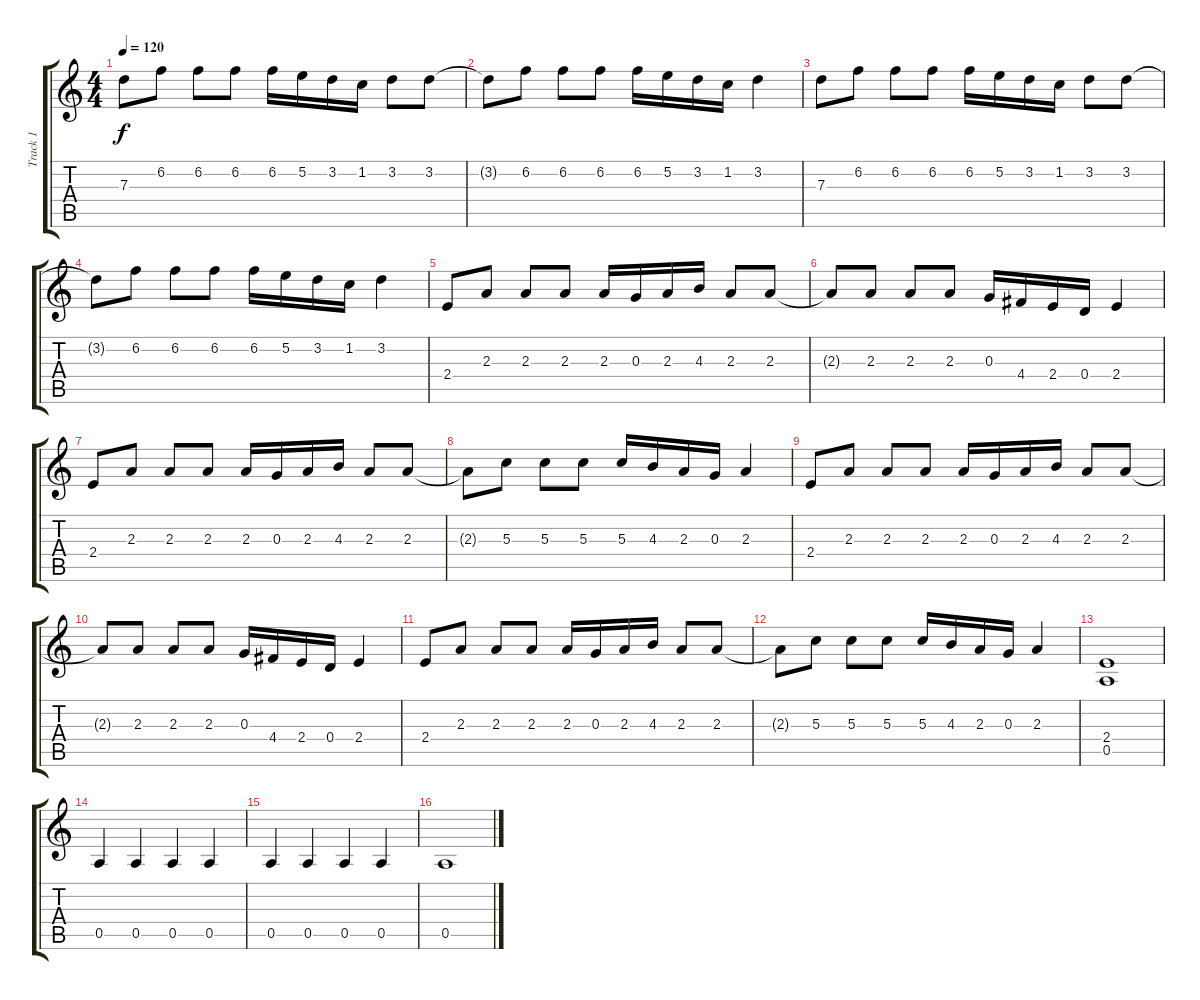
\track ("Track 1" "Track 1") {instrument overdrivenguitar}
\staff {score tabs}
\tuning (E4 B3 G3 D3 A2 E2) {hide}
\ts (4 4)
\tempo 120
\clef g2
\ks c
7.3.8{dy f} 6.2.8 6.2.8 6.2.8 6.2.16 5.2.16 3.2.16 1.2.16 3.2.8 3.2.8 |
3.2{t}.8 6.2.8 6.2.8 6.2.8 6.2.16 5.2.16 3.2.16 1.2.16 3.2.4 |
7.3.8 6.2.8 6.2.8 6.2.8 6.2.16 5.2.16 3.2.16 1.2.16 3.2.8 3.2.8 |
3.2{t}.8 6.2.8 6.2.8 6.2.8 6.2.16 5.2.16 3.2.16 1.2.16 3.2.4 |
2.4.8 2.3.8 2.3.8 2.3.8 2.3.16 0.3.16 2.3.16 4.3.16 2.3.8 2.3.8 |
2.3{t}.8 2.3.8 2.3.8 2.3.8 0.3.16 4.4.16 2.4.16 0.4.16 2.4.4 |
2.4.8 2.3.8 2.3.8 2.3.8 2.3.16 0.3.16 2.3.16 4.3.16 2.3.8 2.3.8 |
2.3{t}.8 5.3.8 5.3.8 5.3.8 5.3.16 4.3.16 2.3.16 0.3.16 2.3.4 |
2.4.8 2.3.8 2.3.8 2.3.8 2.3.16 0.3.16 2.3.16 4.3.16 2.3.8 2.3.8 |
2.3{t}.8 2.3.8 2.3.8 2.3.8 0.3.16 4.4.16 2.4.16 0.4.16 2.4.4 |
2.4.8 2.3.8 2.3.8 2.3.8 2.3.16 0.3.16 2.3.16 4.3.16 2.3.8 2.3.8 |
2.3{t}.8 5.3.8 5.3.8 5.3.8 5.3.16 4.3.16 2.3.16 0.3.16 2.3.4 |
(2.4 0.5).1 |
0.5.4 0.5.4 0.5.4 0.5.4 |
0.5.4 0.5.4 0.5.4 0.5.4 |
0.5.1
